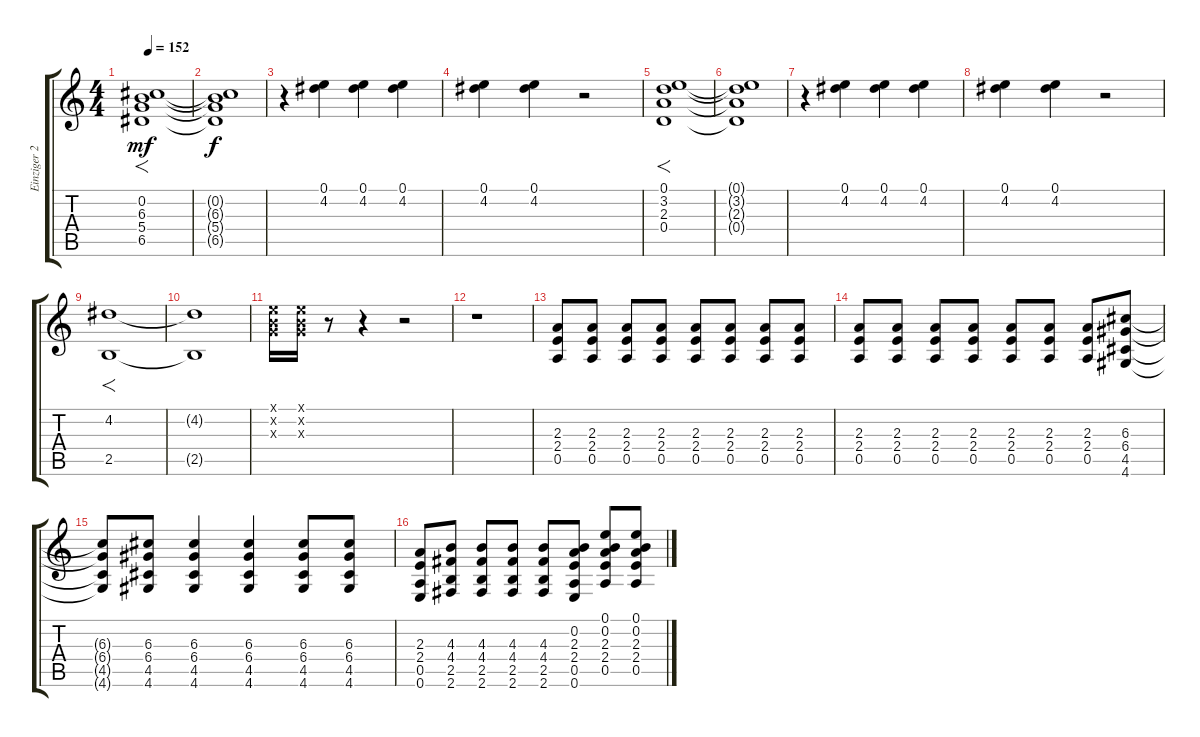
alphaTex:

\track ("Einziger 2" "Einziger 2") {instrument distortionguitar}
\staff {score tabs}
\tuning (E4 B3 G3 D3 A2 E2) {hide}
\ts (4 4)
\tempo 152
\clef g2
\ks c
(0.2 6.3 5.4 6.5).1{f dy mf} |
(0.2{t} 6.3{t} 5.4{t} 6.5{t}).1{dy f} |
r.4 (0.1 4.2).4{volume 14} (0.1 4.2).4 (0.1 4.2).4 |
(0.1 4.2).4 (0.1 4.2).4 r.2 |
(0.1 3.2 2.3 0.4).1{f instrument electricguitarjazz} |
(0.1{t} 3.2{t} 2.3{t} 0.4{t}).1 |
r.4 (0.1 4.2).4{volume 14} (0.1 4.2).4 (0.1 4.2).4 |
(0.1 4.2).4 (0.1 4.2).4 r.2 |
(4.2 2.5).1{f volume 14 instrument electricguitarjazz} |
(4.2{t} 2.5{t}).1 |
(0.1{x} 0.2{x} 0.3{x}).16{instrument distortionguitar} (0.1{x} 0.2{x} 0.3{x}).16 r.8 r.4 r.2 |
r.1 |
(2.3 2.4 0.5).8 (2.3 2.4 0.5).8 (2.3 2.4 0.5).8 (2.3 2.4 0.5).8 (2.3 2.4 0.5).8 (2.3 2.4 0.5).8 (2.3 2.4 0.5).8 (2.3 2.4 0.5).8 |
(2.3 2.4 0.5).8 (2.3 2.4 0.5).8 (2.3 2.4 0.5).8 (2.3 2.4 0.5).8 (2.3 2.4 0.5).8 (2.3 2.4 0.5).8 (2.3 2.4 0.5).8 (6.3 6.4 4.5 4.6).8 |
(6.3{t} 6.4{t} 4.5{t} 4.6{t}).8 (6.3 6.4 4.5 4.6).8{volume 12 instrument distortionguitar} (6.3 6.4 4.5 4.6).4 (6.3 6.4 4.5 4.6).4 (6.3 6.4 4.5 4.6).8 (6.3 6.4 4.5 4.6).8 |
(2.3 2.4 0.5 0.6).8 (4.3 4.4 2.5 2.6).8 (4.3 4.4 2.5 2.6).8 (4.3 4.4 2.5 2.6).8 (4.3 4.4 2.5 2.6).8 (0.2 2.3 2.4 0.5 0.6).8 (0.1 0.2 2.3 2.4 0.5).8 (0.1 0.2 2.3 2.4 0.5).8
